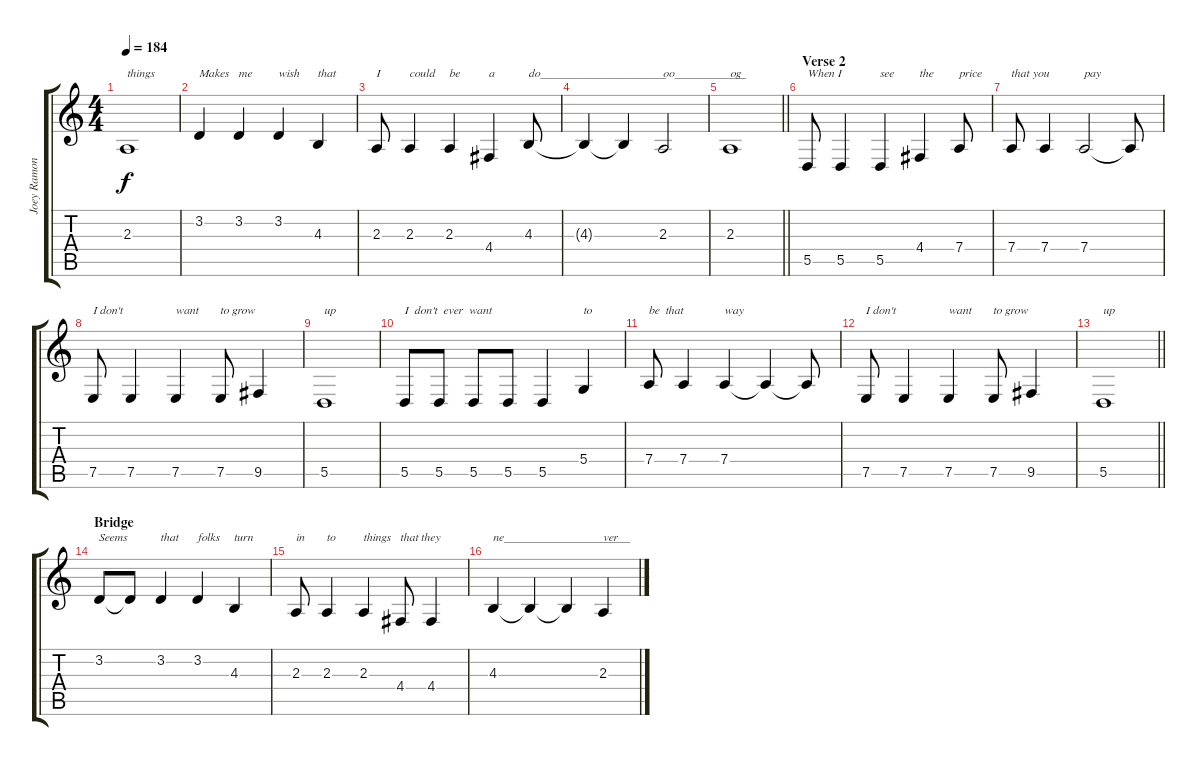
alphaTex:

\track ("Joey Ramone" "Joey Ramon") {instrument synthbrass1}
\staff {score tabs}
\tuning (E4 B3 G3 D3 A2 E2) {hide}
\ts (4 4)
\tempo 184
\clef g2
\ks c
2.3.1{txt "things" dy f} |
3.2.4{txt "Makes"} 3.2.4{txt "me"} 3.2.4{txt "wish"} 4.3.4{txt "that"} |
2.3.8{txt "I"} 2.3.4{txt "could"} 2.3.4{txt "be"} 4.4.4{txt "a"} 4.3.8{txt "do_____________________"} |
4.3{t}.4 4.3{t}.4 2.3.2{txt "oo____________"} |
\barLineRight lightlight
2.3.1{txt "og"} |
\section ("" "Verse 2")
5.5.8{txt "When I"} 5.5.4 5.5.4{txt "see"} 4.4.4{txt "the"} 7.4.8{txt "price"} |
7.4.8{txt "that you"} 7.4.4 7.4.2{txt "pay"} 7.4{t}.8 |
7.5.8{txt "I don't"} 7.5.4 7.5.4{txt "want"} 7.5.8{txt "to grow"} 9.5.4 |
5.5.1{txt "up"} |
5.5.8{txt "I  don't  ever  want"} 5.5.8 5.5.8 5.5.8 5.5.4 5.4.4{txt "to"} |
7.4.8{txt "be  that"} 7.4.4 7.4.4{txt "way"} 7.4{t}.4 7.4{t}.8 |
7.5.8{txt "I don't"} 7.5.4 7.5.4{txt "want"} 7.5.8{txt "to grow"} 9.5.4 |
\barLineRight lightlight
5.5.1{txt "up"} |
\section ("" "Bridge")
3.2.8{txt "Seems"} 3.2{t}.8 3.2.4{txt "that"} 3.2.4{txt "folks"} 4.3.4{txt "turn"} |
2.3.8{txt "in"} 2.3.4{txt "to"} 2.3.4{txt "things"} 4.4.8{txt "that they"} 4.4.4 |
4.3.4{txt "ne_____________________"} 4.3{t}.4 4.3{t}.4 2.3.4{txt "ver"}
